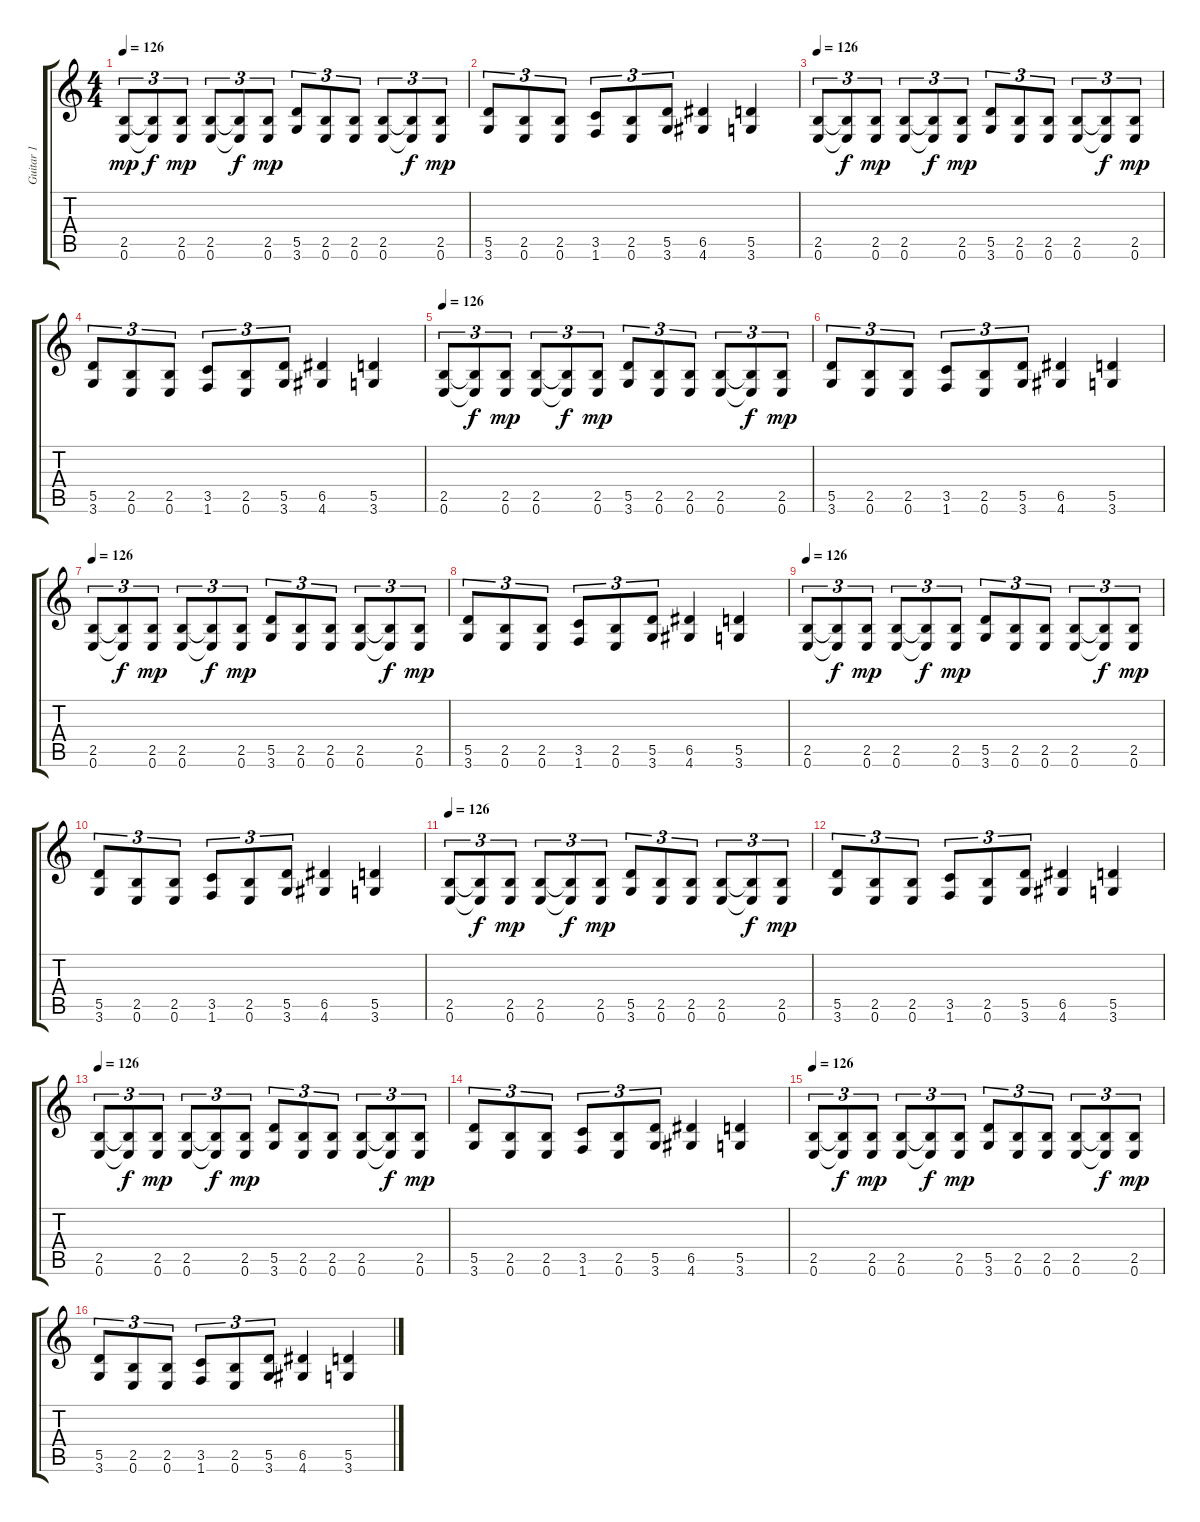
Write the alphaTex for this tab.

\track ("Guitar 1" "Guitar 1") {instrument distortionguitar}
\staff {score tabs}
\tuning (E4 B3 G3 D3 A2 E2) {hide}
\ts (4 4)
\tempo 126
\clef g2
\ks c
(2.5 0.6).8{tu (3 2) dy mp instrument distortionguitar} (2.5{t} 0.6{t}).8{tu (3 2) dy f} (2.5 0.6).8{tu (3 2) dy mp} (2.5 0.6).8{tu (3 2)} (2.5{t} 0.6{t}).8{tu (3 2) dy f} (2.5 0.6).8{tu (3 2) dy mp} (5.5 3.6).8{tu (3 2)} (2.5 0.6).8{tu (3 2)} (2.5 0.6).8{tu (3 2)} (2.5 0.6).8{tu (3 2)} (2.5{t} 0.6{t}).8{tu (3 2) dy f} (2.5 0.6).8{tu (3 2) dy mp} |
(5.5 3.6).8{tu (3 2)} (2.5 0.6).8{tu (3 2)} (2.5 0.6).8{tu (3 2)} (3.5 1.6).8{tu (3 2)} (2.5 0.6).8{tu (3 2)} (5.5 3.6).8{tu (3 2)} (6.5 4.6).4 (5.5 3.6).4 |
\tempo 126
(2.5 0.6).8{tu (3 2)} (2.5{t} 0.6{t}).8{tu (3 2) dy f} (2.5 0.6).8{tu (3 2) dy mp} (2.5 0.6).8{tu (3 2)} (2.5{t} 0.6{t}).8{tu (3 2) dy f} (2.5 0.6).8{tu (3 2) dy mp} (5.5 3.6).8{tu (3 2)} (2.5 0.6).8{tu (3 2)} (2.5 0.6).8{tu (3 2)} (2.5 0.6).8{tu (3 2)} (2.5{t} 0.6{t}).8{tu (3 2) dy f} (2.5 0.6).8{tu (3 2) dy mp} |
(5.5 3.6).8{tu (3 2)} (2.5 0.6).8{tu (3 2)} (2.5 0.6).8{tu (3 2)} (3.5 1.6).8{tu (3 2)} (2.5 0.6).8{tu (3 2)} (5.5 3.6).8{tu (3 2)} (6.5 4.6).4 (5.5 3.6).4 |
\tempo 126
(2.5 0.6).8{tu (3 2)} (2.5{t} 0.6{t}).8{tu (3 2) dy f} (2.5 0.6).8{tu (3 2) dy mp} (2.5 0.6).8{tu (3 2)} (2.5{t} 0.6{t}).8{tu (3 2) dy f} (2.5 0.6).8{tu (3 2) dy mp} (5.5 3.6).8{tu (3 2)} (2.5 0.6).8{tu (3 2)} (2.5 0.6).8{tu (3 2)} (2.5 0.6).8{tu (3 2)} (2.5{t} 0.6{t}).8{tu (3 2) dy f} (2.5 0.6).8{tu (3 2) dy mp} |
(5.5 3.6).8{tu (3 2)} (2.5 0.6).8{tu (3 2)} (2.5 0.6).8{tu (3 2)} (3.5 1.6).8{tu (3 2)} (2.5 0.6).8{tu (3 2)} (5.5 3.6).8{tu (3 2)} (6.5 4.6).4 (5.5 3.6).4 |
\tempo 126
(2.5 0.6).8{tu (3 2)} (2.5{t} 0.6{t}).8{tu (3 2) dy f} (2.5 0.6).8{tu (3 2) dy mp} (2.5 0.6).8{tu (3 2)} (2.5{t} 0.6{t}).8{tu (3 2) dy f} (2.5 0.6).8{tu (3 2) dy mp} (5.5 3.6).8{tu (3 2)} (2.5 0.6).8{tu (3 2)} (2.5 0.6).8{tu (3 2)} (2.5 0.6).8{tu (3 2)} (2.5{t} 0.6{t}).8{tu (3 2) dy f} (2.5 0.6).8{tu (3 2) dy mp} |
(5.5 3.6).8{tu (3 2)} (2.5 0.6).8{tu (3 2)} (2.5 0.6).8{tu (3 2)} (3.5 1.6).8{tu (3 2)} (2.5 0.6).8{tu (3 2)} (5.5 3.6).8{tu (3 2)} (6.5 4.6).4 (5.5 3.6).4 |
\tempo 126
(2.5 0.6).8{tu (3 2)} (2.5{t} 0.6{t}).8{tu (3 2) dy f} (2.5 0.6).8{tu (3 2) dy mp} (2.5 0.6).8{tu (3 2)} (2.5{t} 0.6{t}).8{tu (3 2) dy f} (2.5 0.6).8{tu (3 2) dy mp} (5.5 3.6).8{tu (3 2)} (2.5 0.6).8{tu (3 2)} (2.5 0.6).8{tu (3 2)} (2.5 0.6).8{tu (3 2)} (2.5{t} 0.6{t}).8{tu (3 2) dy f} (2.5 0.6).8{tu (3 2) dy mp} |
(5.5 3.6).8{tu (3 2)} (2.5 0.6).8{tu (3 2)} (2.5 0.6).8{tu (3 2)} (3.5 1.6).8{tu (3 2)} (2.5 0.6).8{tu (3 2)} (5.5 3.6).8{tu (3 2)} (6.5 4.6).4 (5.5 3.6).4 |
\tempo 126
(2.5 0.6).8{tu (3 2)} (2.5{t} 0.6{t}).8{tu (3 2) dy f} (2.5 0.6).8{tu (3 2) dy mp} (2.5 0.6).8{tu (3 2)} (2.5{t} 0.6{t}).8{tu (3 2) dy f} (2.5 0.6).8{tu (3 2) dy mp} (5.5 3.6).8{tu (3 2)} (2.5 0.6).8{tu (3 2)} (2.5 0.6).8{tu (3 2)} (2.5 0.6).8{tu (3 2)} (2.5{t} 0.6{t}).8{tu (3 2) dy f} (2.5 0.6).8{tu (3 2) dy mp} |
(5.5 3.6).8{tu (3 2)} (2.5 0.6).8{tu (3 2)} (2.5 0.6).8{tu (3 2)} (3.5 1.6).8{tu (3 2)} (2.5 0.6).8{tu (3 2)} (5.5 3.6).8{tu (3 2)} (6.5 4.6).4 (5.5 3.6).4 |
\tempo 126
(2.5 0.6).8{tu (3 2)} (2.5{t} 0.6{t}).8{tu (3 2) dy f} (2.5 0.6).8{tu (3 2) dy mp} (2.5 0.6).8{tu (3 2)} (2.5{t} 0.6{t}).8{tu (3 2) dy f} (2.5 0.6).8{tu (3 2) dy mp} (5.5 3.6).8{tu (3 2)} (2.5 0.6).8{tu (3 2)} (2.5 0.6).8{tu (3 2)} (2.5 0.6).8{tu (3 2)} (2.5{t} 0.6{t}).8{tu (3 2) dy f} (2.5 0.6).8{tu (3 2) dy mp} |
(5.5 3.6).8{tu (3 2)} (2.5 0.6).8{tu (3 2)} (2.5 0.6).8{tu (3 2)} (3.5 1.6).8{tu (3 2)} (2.5 0.6).8{tu (3 2)} (5.5 3.6).8{tu (3 2)} (6.5 4.6).4 (5.5 3.6).4 |
\tempo 126
(2.5 0.6).8{tu (3 2)} (2.5{t} 0.6{t}).8{tu (3 2) dy f} (2.5 0.6).8{tu (3 2) dy mp} (2.5 0.6).8{tu (3 2)} (2.5{t} 0.6{t}).8{tu (3 2) dy f} (2.5 0.6).8{tu (3 2) dy mp} (5.5 3.6).8{tu (3 2)} (2.5 0.6).8{tu (3 2)} (2.5 0.6).8{tu (3 2)} (2.5 0.6).8{tu (3 2)} (2.5{t} 0.6{t}).8{tu (3 2) dy f} (2.5 0.6).8{tu (3 2) dy mp} |
(5.5 3.6).8{tu (3 2)} (2.5 0.6).8{tu (3 2)} (2.5 0.6).8{tu (3 2)} (3.5 1.6).8{tu (3 2)} (2.5 0.6).8{tu (3 2)} (5.5 3.6).8{tu (3 2)} (6.5 4.6).4 (5.5 3.6).4
